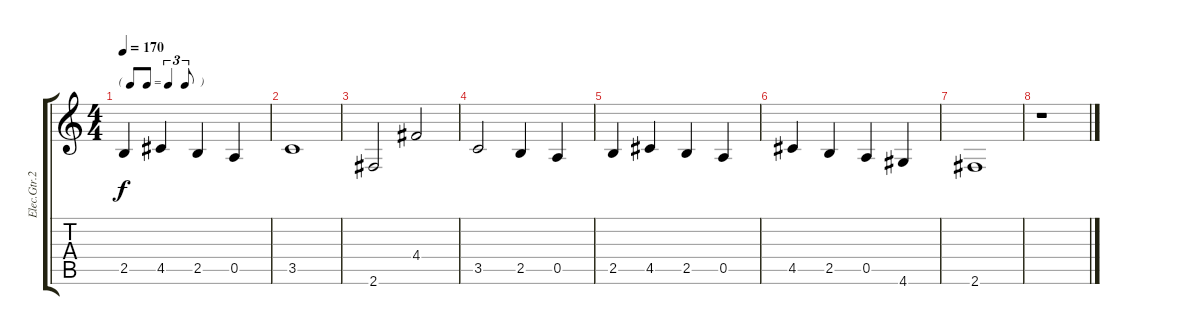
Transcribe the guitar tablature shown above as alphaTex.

\track ("Elec.Gtr.2 (Verse lead/Rythm#2)" "Elec.Gtr.2") {instrument distortionguitar}
\staff {score tabs}
\tuning (E4 B3 G3 D3 A2 E2) {hide}
\ts (4 4)
\tf triplet8th
\tempo 170
\clef g2
\ks c
2.5.4{dy f} 4.5.4 2.5.4 0.5.4 |
3.5.1 |
2.6.2 4.4.2 |
3.5.2 2.5.4 0.5.4 |
2.5.4 4.5.4 2.5.4 0.5.4 |
4.5.4 2.5.4 0.5.4 4.6.4 |
2.6.1{volume 2} |
r.1
